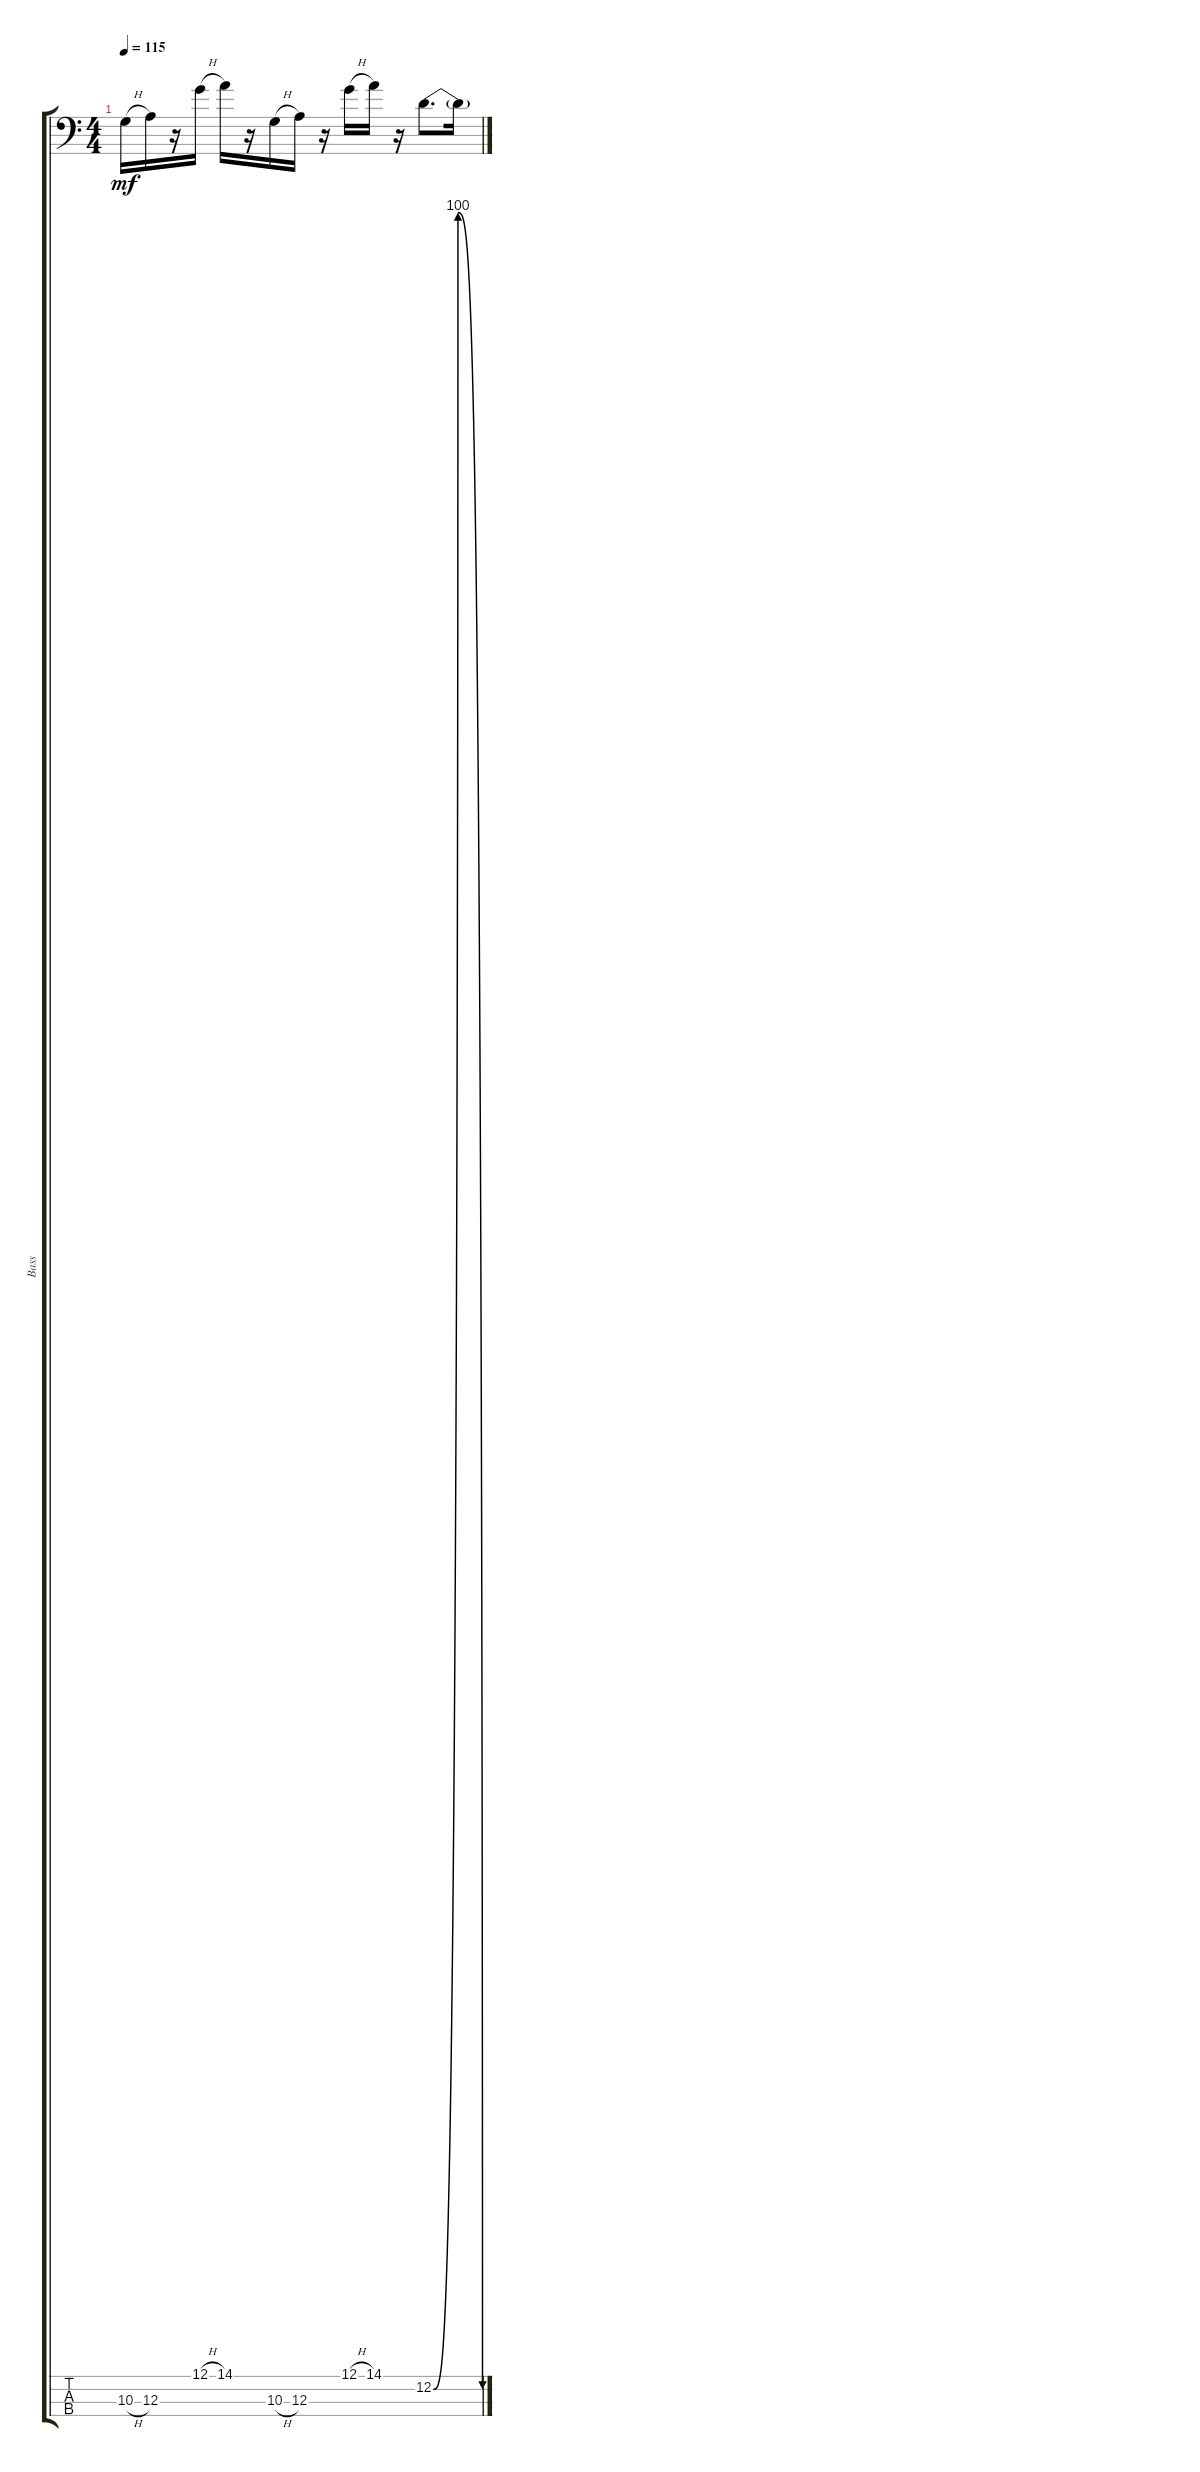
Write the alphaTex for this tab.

\track ("Bass" "Bass") {instrument electricbassfinger}
\staff {score tabs}
\tuning (G2 D2 A1 E1) {hide}
\ts (4 4)
\tempo 115
\clef f4
\ks c
10.3{h}.16{dy mf} 12.3.16 r.16 12.1{h}.16 14.1.16 r.16 10.3{h}.16 12.3.16 r.16 12.1{h}.16 14.1.16 r.16 12.2{be (bendrelease 0 0 150 400 150 400 300 0)}.8{d} 12.2{t}.16
